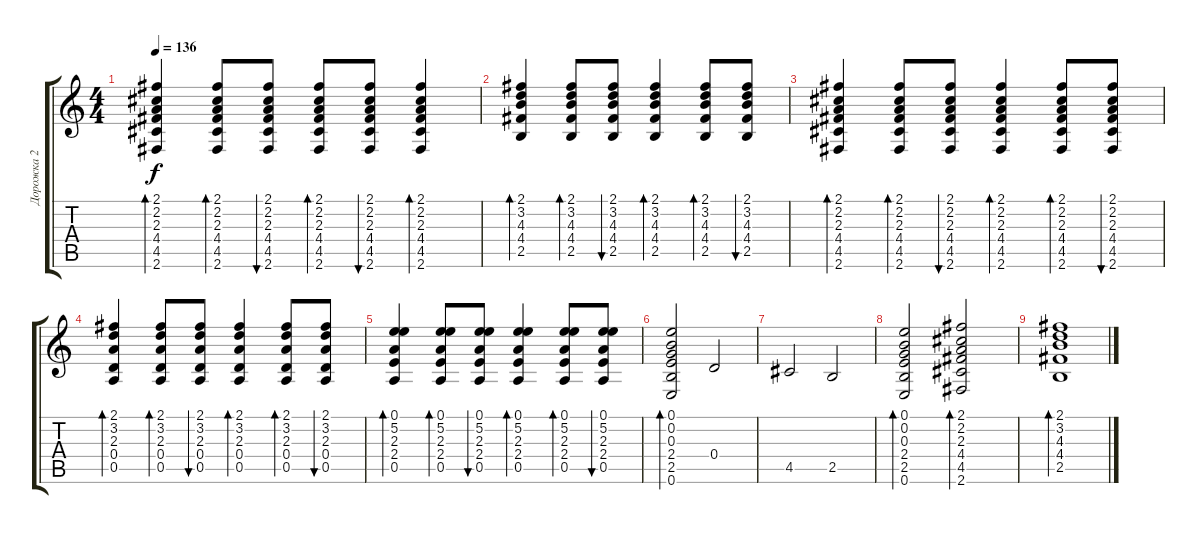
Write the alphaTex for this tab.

\track ("Дорожка 2" "Дорожка 2") {instrument acousticguitarsteel}
\staff {score tabs}
\tuning (E4 B3 G3 D3 A2 E2) {hide}
\ts (4 4)
\tempo 136
\clef g2
\ks c
(2.1 2.2 2.3 4.4 4.5 2.6).4{bd 30 dy f} (2.1 2.2 2.3 4.4 4.5 2.6).8{bd 30} (2.1 2.2 2.3 4.4 4.5 2.6).8{bu 30} (2.1 2.2 2.3 4.4 4.5 2.6).8{bd 30} (2.1 2.2 2.3 4.4 4.5 2.6).8{bu 30} (2.1 2.2 2.3 4.4 4.5 2.6).4{bd 30} |
(2.1 3.2 4.3 4.4 2.5).4{bd 30} (2.1 3.2 4.3 4.4 2.5).8{bd 30} (2.1 3.2 4.3 4.4 2.5).8{bu 30} (2.1 3.2 4.3 4.4 2.5).4{bd 30} (2.1 3.2 4.3 4.4 2.5).8{bd 30} (2.1 3.2 4.3 4.4 2.5).8{bu 30} |
(2.1 2.2 2.3 4.4 4.5 2.6).4{bd 30} (2.1 2.2 2.3 4.4 4.5 2.6).8{bd 30} (2.1 2.2 2.3 4.4 4.5 2.6).8{bu 30} (2.1 2.2 2.3 4.4 4.5 2.6).4{bd 30} (2.1 2.2 2.3 4.4 4.5 2.6).8{bd 30} (2.1 2.2 2.3 4.4 4.5 2.6).8{bu 30} |
(2.1 3.2 2.3 0.4 0.5).4{bd 30} (2.1 3.2 2.3 0.4 0.5).8{bd 30} (2.1 3.2 2.3 0.4 0.5).8{bu 30} (2.1 3.2 2.3 0.4 0.5).4{bd 30} (2.1 3.2 2.3 0.4 0.5).8{bd 30} (2.1 3.2 2.3 0.4 0.5).8{bu 30} |
(0.1 5.2 2.3 2.4 0.5).4{bd 30} (0.1 5.2 2.3 2.4 0.5).8{bd 30} (0.1 5.2 2.3 2.4 0.5).8{bu 30} (0.1 5.2 2.3 2.4 0.5).4{bd 30} (0.1 5.2 2.3 2.4 0.5).8{bd 30} (0.1 5.2 2.3 2.4 0.5).8{bu 30} |
(0.1 0.2 0.3 2.4 2.5 0.6).2{bd 60} 0.4.2 |
4.5.2 2.5.2 |
(0.1 0.2 0.3 2.4 2.5 0.6).2{bd 60} (2.1 2.2 2.3 4.4 4.5 2.6).2{bd 60} |
(2.1 3.2 4.3 4.4 2.5).1{bd 60}
